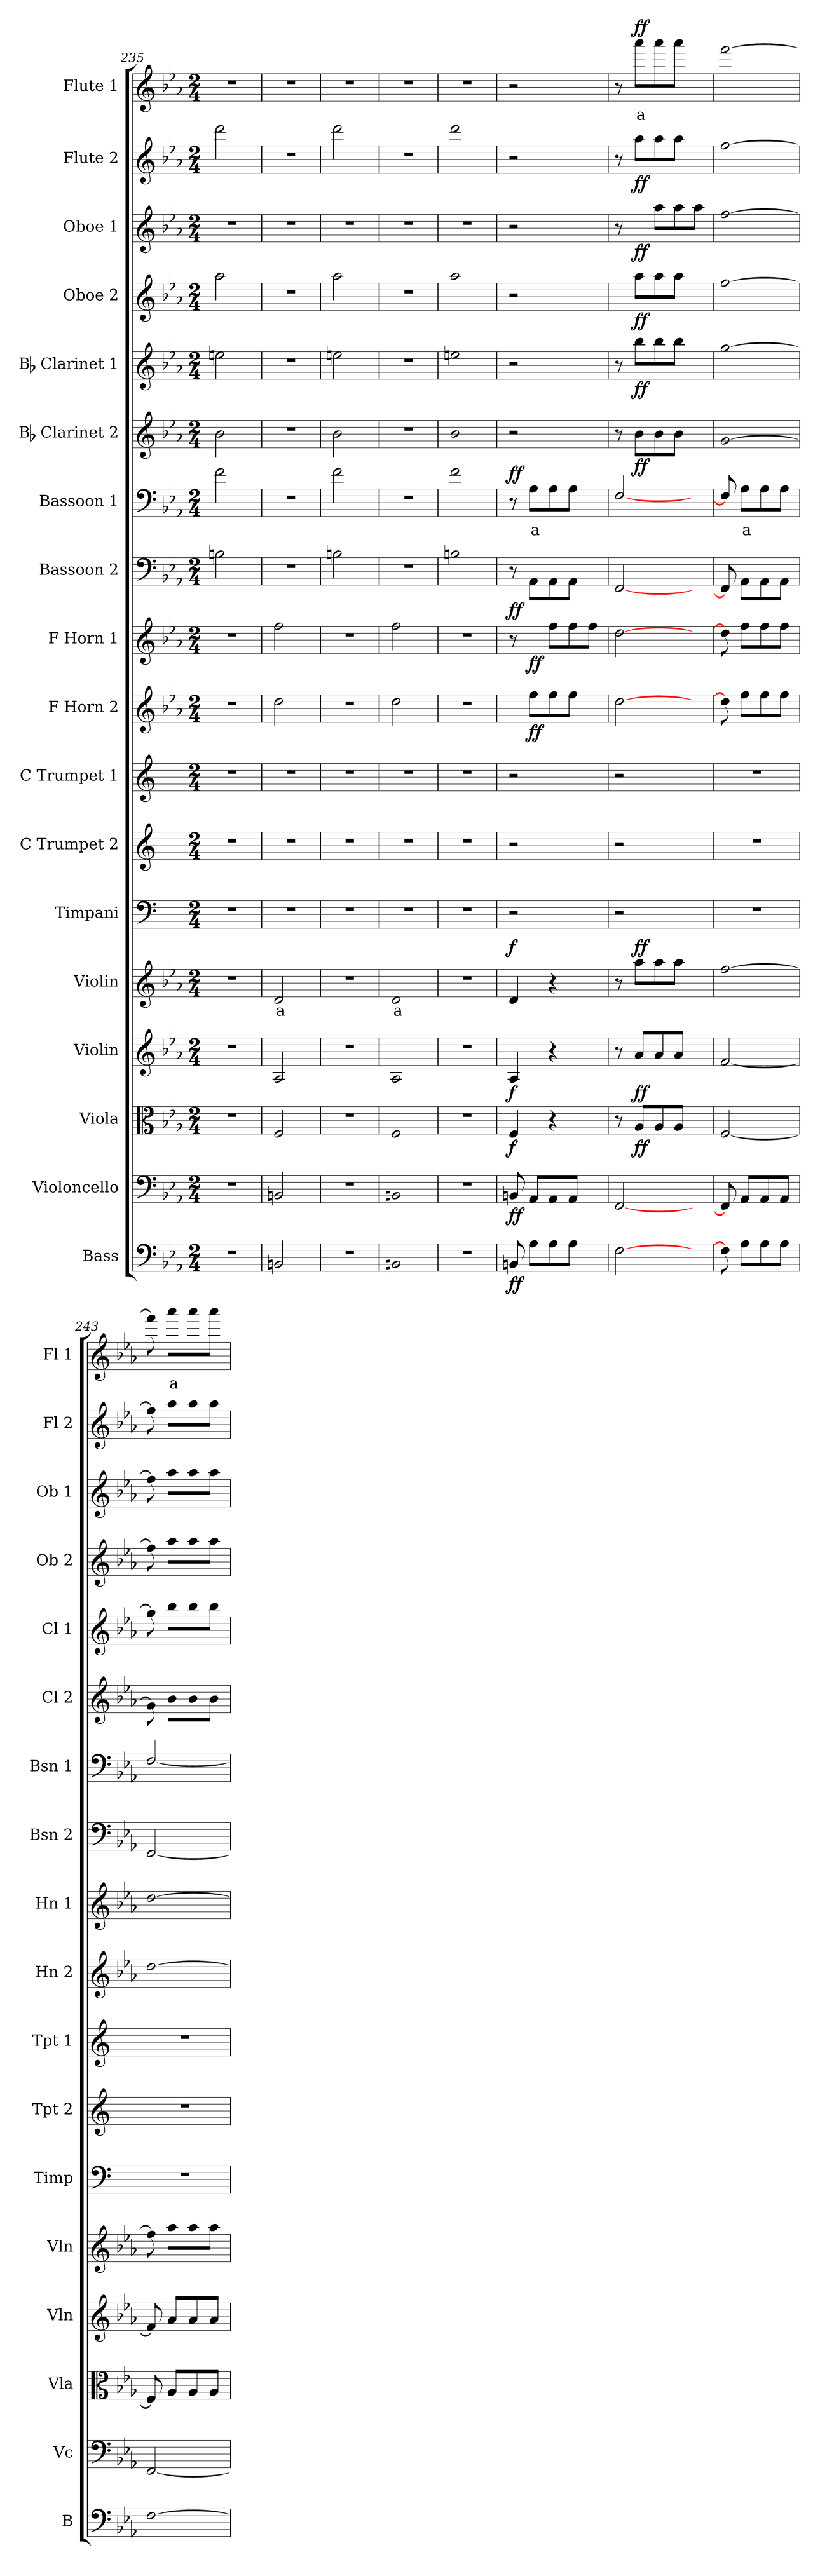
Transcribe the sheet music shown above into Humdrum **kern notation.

**kern	**dynam	**kern	**dynam	**kern	**dynam	**kern	**dynam	**kern	**text	**dynam	**kern	**kern	**kern	**kern	**dynam	**kern	**dynam	**kern	**dynam	**kern	**text	**dynam	**kern	**dynam	**kern	**dynam	**kern	**dynam	**kern	**dynam	**kern	**dynam	**kern	**text	**dynam
*part18	*part18	*part17	*part17	*part16	*part16	*part15	*part15	*part14	*part14	*part14	*part13	*part12	*part11	*part10	*part10	*part9	*part9	*part8	*part8	*part7	*part7	*part7	*part6	*part6	*part5	*part5	*part4	*part4	*part3	*part3	*part2	*part2	*part1	*part1	*part1
*staff18	*staff18	*staff17	*staff17	*staff16	*staff16	*staff15	*staff15	*staff14	*staff14	*staff14	*staff13	*staff12	*staff11	*staff10	*staff10	*staff9	*staff9	*staff8	*staff8	*staff7	*staff7	*staff7	*staff6	*staff6	*staff5	*staff5	*staff4	*staff4	*staff3	*staff3	*staff2	*staff2	*staff1	*staff1	*staff1
*I"Bass	*	*I"Violoncello	*	*I"Viola	*	*I"Violin	*	*I"Violin	*	*	*I"Timpani	*I"C Trumpet 2	*I"C Trumpet 1	*I"F Horn 2	*	*I"F Horn 1	*	*I"Bassoon 2	*	*I"Bassoon 1	*	*	*I"Bb Clarinet 2	*	*I"Bb Clarinet 1	*	*I"Oboe 2	*	*I"Oboe 1	*	*I"Flute 2	*	*I"Flute 1	*	*
*I'B	*	*I'Vc	*	*I'Vla	*	*I'Vln	*	*I'Vln	*	*	*I'Timp	*I'Tpt 2	*I'Tpt 1	*I'Hn 2	*	*I'Hn 1	*	*I'Bsn 2	*	*I'Bsn 1	*	*	*I'Cl 2	*	*I'Cl 1	*	*I'Ob 2	*	*I'Ob 1	*	*I'Fl 2	*	*I'Fl 1	*	*
*clefF4	*	*clefF4	*	*clefC3	*	*clefG2	*	*clefG2	*	*	*clefF4	*clefG2	*clefG2	*clefG2	*	*clefG2	*	*clefF4	*	*clefF4	*	*	*clefG2	*	*clefG2	*	*clefG2	*	*clefG2	*	*clefG2	*	*clefG2	*	*
*ITrd7c12	*	*	*	*	*	*	*	*	*	*	*	*	*	*ITrd4c7	*	*ITrd4c7	*	*	*	*	*	*	*ITrd1c2	*	*ITrd1c2	*	*	*	*	*	*	*	*	*	*
*k[b-e-a-]	*	*k[b-e-a-]	*	*k[b-e-a-]	*	*k[b-e-a-]	*	*k[b-e-a-]	*	*	*k[]	*k[]	*k[]	*k[b-e-a-d-]	*	*k[b-e-a-d-]	*	*k[b-e-a-]	*	*k[b-e-a-]	*	*	*k[b-e-a-d-g-]	*	*k[b-e-a-d-g-]	*	*k[b-e-a-]	*	*k[b-e-a-]	*	*k[b-e-a-]	*	*k[b-e-a-]	*	*
*M2/4	*	*M2/4	*	*M2/4	*	*M2/4	*	*M2/4	*	*	*M2/4	*M2/4	*M2/4	*M2/4	*	*M2/4	*	*M2/4	*	*M2/4	*	*	*M2/4	*	*M2/4	*	*M2/4	*	*M2/4	*	*M2/4	*	*M2/4	*	*
=235	=235	=235	=235	=235	=235	=235	=235	=235	=235	=235	=235	=235	=235	=235	=235	=235	=235	=235	=235	=235	=235	=235	=235	=235	=235	=235	=235	=235	=235	=235	=235	=235	=235	=235	=235
2r	.	2r	.	2r	.	2r	.	2r	.	.	2r	2r	2r	2r	.	2r	.	2Bn\	.	2f\	.	.	2a-\	.	2ddn\	.	2aa-	.	2r	.	2ddd	.	2r	.	.
=236	=236	=236	=236	=236	=236	=236	=236	=236	=236	=236	=236	=236	=236	=236	=236	=236	=236	=236	=236	=236	=236	=236	=236	=236	=236	=236	=236	=236	=236	=236	=236	=236	=236	=236	=236
!	!	!	!	!	!	!	!	!	!LO:LY:b	!	!	!	!	!	!	!	!	!	!	!	!	!	!	!	!	!	!	!	!	!	!	!	!	!	!
2BBBn	.	2BBn	.	2F	.	2A-	.	2d	a	.	2r	2r	2r	2g\	.	2b-\	.	2r	.	2r	.	.	2r	.	2r	.	2r	.	2r	.	2r	.	2r	.	.
=237	=237	=237	=237	=237	=237	=237	=237	=237	=237	=237	=237	=237	=237	=237	=237	=237	=237	=237	=237	=237	=237	=237	=237	=237	=237	=237	=237	=237	=237	=237	=237	=237	=237	=237	=237
2r	.	2r	.	2r	.	2r	.	2r	.	.	2r	2r	2r	2r	.	2r	.	2Bn\	.	2f\	.	.	2a-\	.	2ddn\	.	2aa-	.	2r	.	2ddd	.	2r	.	.
=238	=238	=238	=238	=238	=238	=238	=238	=238	=238	=238	=238	=238	=238	=238	=238	=238	=238	=238	=238	=238	=238	=238	=238	=238	=238	=238	=238	=238	=238	=238	=238	=238	=238	=238	=238
!	!	!	!	!	!	!	!	!	!LO:LY:b	!	!	!	!	!	!	!	!	!	!	!	!	!	!	!	!	!	!	!	!	!	!	!	!	!	!
2BBBn	.	2BBn	.	2F	.	2A-	.	2d	a	.	2r	2r	2r	2g\	.	2b-\	.	2r	.	2r	.	.	2r	.	2r	.	2r	.	2r	.	2r	.	2r	.	.
=239	=239	=239	=239	=239	=239	=239	=239	=239	=239	=239	=239	=239	=239	=239	=239	=239	=239	=239	=239	=239	=239	=239	=239	=239	=239	=239	=239	=239	=239	=239	=239	=239	=239	=239	=239
2r	.	2r	.	2r	.	2r	.	2r	.	.	2r	2r	2r	2r	.	2r	.	2Bn\	.	2f\	.	.	2a-\	.	2ddn\	.	2aa-	.	2r	.	2ddd	.	2r	.	.
=240	=240	=240	=240	=240	=240	=240	=240	=240	=240	=240	=240	=240	=240	=240	=240	=240	=240	=240	=240	=240	=240	=240	=240	=240	=240	=240	=240	=240	=240	=240	=240	=240	=240	=240	=240
!	!LO:DY:b	!	!LO:DY:b	!	!LO:DY:b	!	!LO:DY:b	!	!	!LO:DY:b	!	!	!	!	!	!	!	!	!LO:DY:b	!	!	!LO:DY:b	!	!	!	!	!	!	!	!	!	!	!	!	!
8BBBn	ff	8BBn	ff	4F	f	4A-	f	4d	.	f	2r	2r	2r	8ryy	.	8r	.	8r	ff	8r	.	ff	2r	.	2r	.	2r	.	2r	.	2r	.	2r	.	.
!	!	!	!	!	!	!	!	!	!	!	!	!	!	!	!LO:DY:b	!	!LO:DY:b	!	!	!	!LO:LY:b	!	!	!	!	!	!	!	!	!	!	!	!	!	!
8AA-L	.	8AA-L	.	.	.	.	.	.	.	.	.	.	.	8b-L	ff	8ryy	ff	8AA-\L	.	8A-\L	a	.	.	.	.	.	.	.	.	.	.	.	.	.	.
8AA-	.	8AA-	.	4r	.	4r	.	4r	.	.	.	.	.	8b-	.	8b-L	.	8AA-\	.	8A-\	.	.	.	.	.	.	.	.	.	.	.	.	.	.	.
8AA-J	.	8AA-J	.	.	.	.	.	.	.	.	.	.	.	8b-J	.	8b-	.	8AA-\J	.	8A-\J	.	.	.	.	.	.	.	.	.	.	.	.	.	.	.
8ryy	.	8ryy	.	8ryy	.	8ryy	.	8ryy	.	.	8ryy	8ryy	8ryy	8ryy	.	8b-J	.	8ryy	.	8ryy	.	.	8ryy	.	8ryy	.	8ryy	.	8ryy	.	8ryy	.	8ryy	.	.
=241	=241	=241	=241	=241	=241	=241	=241	=241	=241	=241	=241	=241	=241	=241	=241	=241	=241	=241	=241	=241	=241	=241	=241	=241	=241	=241	=241	=241	=241	=241	=241	=241	=241	=241	=241
[2FF	.	[2FF	.	8r	.	8r	.	8r	.	.	2r	2r	2r	[2g	.	[2g	.	[2FF/	.	[2F/	.	.	8r	.	8r	.	8ryy	.	8r	.	8r	.	8r	.	.
!	!	!	!	!	!LO:DY:b	!	!LO:DY:b	!	!	!LO:DY:b	!	!	!	!	!	!	!	!	!	!	!	!	!	!LO:DY:b	!	!LO:DY:b	!	!LO:DY:b	!	!LO:DY:b	!	!LO:DY:b	!	!LO:LY:b	!LO:DY:b
.	.	.	.	8A-L	ff	8a-L	ff	8aa-L	.	ff	.	.	.	.	.	.	.	.	.	.	.	.	8a-\L	ff	8aa-\L	ff	8aa-L	ff	8ryy	ff	8aa-\L	ff	8aaa-\L	a	ff
.	.	.	.	8A-	.	8a-	.	8aa-	.	.	.	.	.	.	.	.	.	.	.	.	.	.	8a-\	.	8aa-\	.	8aa-	.	8aa-L	.	8aa-\	.	8aaa-\	.	.
.	.	.	.	8A-J	.	8a-J	.	8aa-J	.	.	.	.	.	.	.	.	.	.	.	.	.	.	8a-\J	.	8aa-\J	.	8aa-J	.	8aa-	.	8aa-\J	.	8aaa-\J	.	.
8ryy	.	8ryy	.	8ryy	.	8ryy	.	8ryy	.	.	8ryy	8ryy	8ryy	8ryy	.	8ryy	.	8ryy	.	8ryy	.	.	8ryy	.	8ryy	.	8ryy	.	8aa-J	.	8ryy	.	8ryy	.	.
=242	=242	=242	=242	=242	=242	=242	=242	=242	=242	=242	=242	=242	=242	=242	=242	=242	=242	=242	=242	=242	=242	=242	=242	=242	=242	=242	=242	=242	=242	=242	=242	=242	=242	=242	=242
8FF]	.	8FF]	.	[2F	.	[2f	.	[2ff	.	.	2r	2r	2r	8g]	.	8g]	.	8FF/]	.	8F/]	.	.	[2f\	.	[2ff\	.	[2ff	.	[2ff	.	[2ff\	.	[2fff\	.	.
!	!	!	!	!	!	!	!	!	!	!	!	!	!	!	!	!	!	!	!	!	!LO:LY:b	!	!	!	!	!	!	!	!	!	!	!	!	!	!
8AA-L	.	8AA-L	.	.	.	.	.	.	.	.	.	.	.	8b-L	.	8b-L	.	8AA-\L	.	8A-\L	a	.	.	.	.	.	.	.	.	.	.	.	.	.	.
8AA-	.	8AA-	.	.	.	.	.	.	.	.	.	.	.	8b-	.	8b-	.	8AA-\	.	8A-\	.	.	.	.	.	.	.	.	.	.	.	.	.	.	.
8AA-J	.	8AA-J	.	.	.	.	.	.	.	.	.	.	.	8b-J	.	8b-J	.	8AA-\J	.	8A-\J	.	.	.	.	.	.	.	.	.	.	.	.	.	.	.
!!LO:PB:g=z
=243	=243	=243	=243	=243	=243	=243	=243	=243	=243	=243	=243	=243	=243	=243	=243	=243	=243	=243	=243	=243	=243	=243	=243	=243	=243	=243	=243	=243	=243	=243	=243	=243	=243	=243	=243
[2FF	.	[2FF	.	8F]	.	8f]	.	8ff]	.	.	2r	2r	2r	[2g	.	[2g	.	[2FF/	.	[2F/	.	.	8f\]	.	8ff\]	.	8ff]	.	8ff]	.	8ff\]	.	8fff\]	.	.
!	!	!	!	!	!	!	!	!	!	!	!	!	!	!	!	!	!	!	!	!	!	!	!	!	!	!	!	!	!	!	!	!	!	!LO:LY:b	!
.	.	.	.	8A-L	.	8a-L	.	8aa-L	.	.	.	.	.	.	.	.	.	.	.	.	.	.	8a-\L	.	8aa-\L	.	8aa-L	.	8aa-L	.	8aa-\L	.	8aaa-\L	a	.
.	.	.	.	8A-	.	8a-	.	8aa-	.	.	.	.	.	.	.	.	.	.	.	.	.	.	8a-\	.	8aa-\	.	8aa-	.	8aa-	.	8aa-\	.	8aaa-\	.	.
.	.	.	.	8A-J	.	8a-J	.	8aa-J	.	.	.	.	.	.	.	.	.	.	.	.	.	.	8a-\J	.	8aa-\J	.	8aa-J	.	8aa-J	.	8aa-\J	.	8aaa-\J	.	.
=	=	=	=	=	=	=	=	=	=	=	=	=	=	=	=	=	=	=	=	=	=	=	=	=	=	=	=	=	=	=	=	=	=	=	=
*-	*-	*-	*-	*-	*-	*-	*-	*-	*-	*-	*-	*-	*-	*-	*-	*-	*-	*-	*-	*-	*-	*-	*-	*-	*-	*-	*-	*-	*-	*-	*-	*-	*-	*-	*-
